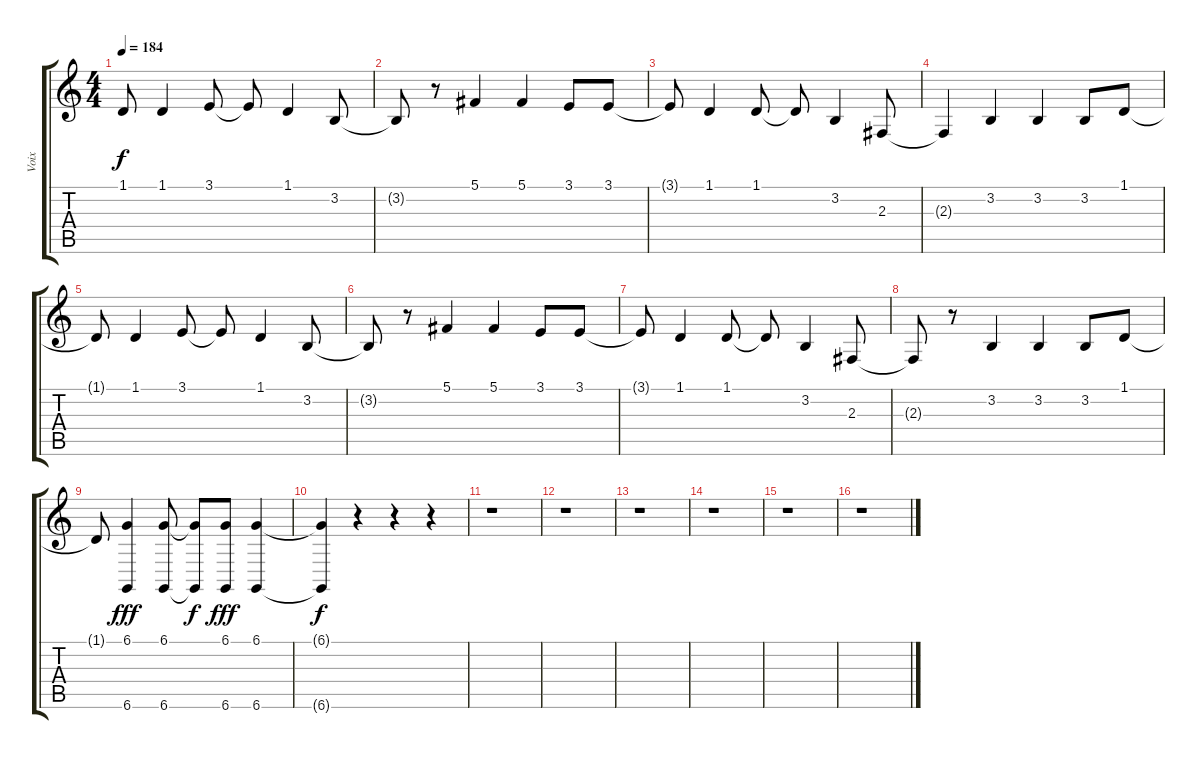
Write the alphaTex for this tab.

\track ("Voix" "Voix") {instrument tangoaccordion}
\staff {score tabs}
\tuning (Db4 Ab3 E3 B2 Gb2 Db2) {hide}
\ts (4 4)
\tempo 184
\clef g2
\ks c
1.1{t}.8{dy f} 1.1.4 3.1.8 3.1{t}.8 1.1.4 3.2.8 |
3.2{t}.8 r.8 5.1.4 5.1.4 3.1.8 3.1.8 |
3.1{t}.8 1.1.4 1.1.8 1.1{t}.8 3.2.4 2.3.8 |
2.3{t}.4 3.2.4 3.2.4 3.2.8 1.1.8 |
1.1{t}.8 1.1.4 3.1.8 3.1{t}.8 1.1.4 3.2.8 |
3.2{t}.8 r.8 5.1.4 5.1.4 3.1.8 3.1.8 |
3.1{t}.8 1.1.4 1.1.8 1.1{t}.8 3.2.4 2.3.8 |
2.3{t}.8 r.8 3.2.4 3.2.4 3.2.8 1.1.8 |
1.1{t}.8 (6.1 6.6).4{dy fff} (6.1 6.6).8 (6.1{t} 6.6{t}).8{dy f} (6.1 6.6).8{dy fff} (6.1 6.6).4 |
(6.1{t} 6.6{t}).4{dy f} r.4 r.4 r.4 |
r.1 |
r.1 |
r.1 |
r.1 |
r.1 |
r.1
